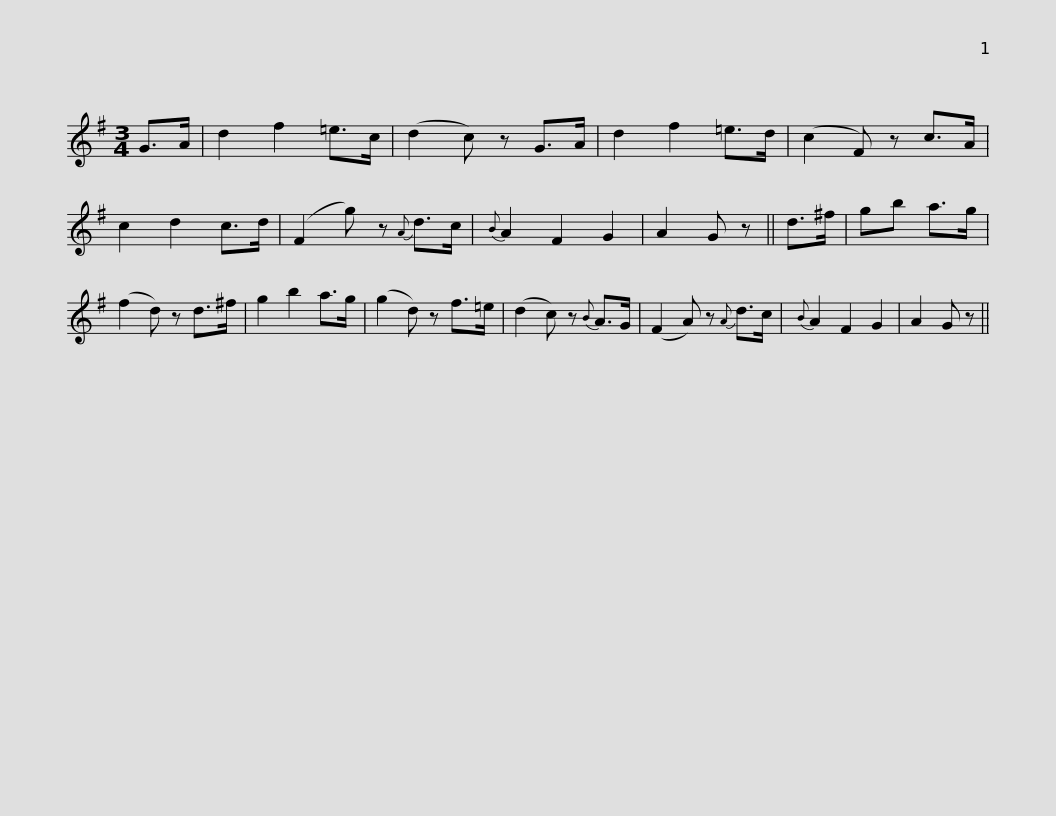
X:1
L:1/8
M:3/4
I:linebreak $
K:G
V:1 treble
V:1
 G>A | d2 f2 =e>c | (d2 c) z G>A | d2 f2 =e>d | (c2 F) z c>A | %5
 c2 d2 c>d | (F2 g) z{A} d>c |{B} A2 F2 G2 | A2 G z ||$ d>^f | %10
 gb a>g | (f2 d) z d>^f | g2 b2 a>g | (g2 d) z f>=e | (d2 c) z{B} A>G | %15
 (F2 A) z{A} d>c |{B} A2 F2 G2 |$ A2 G z || %18
